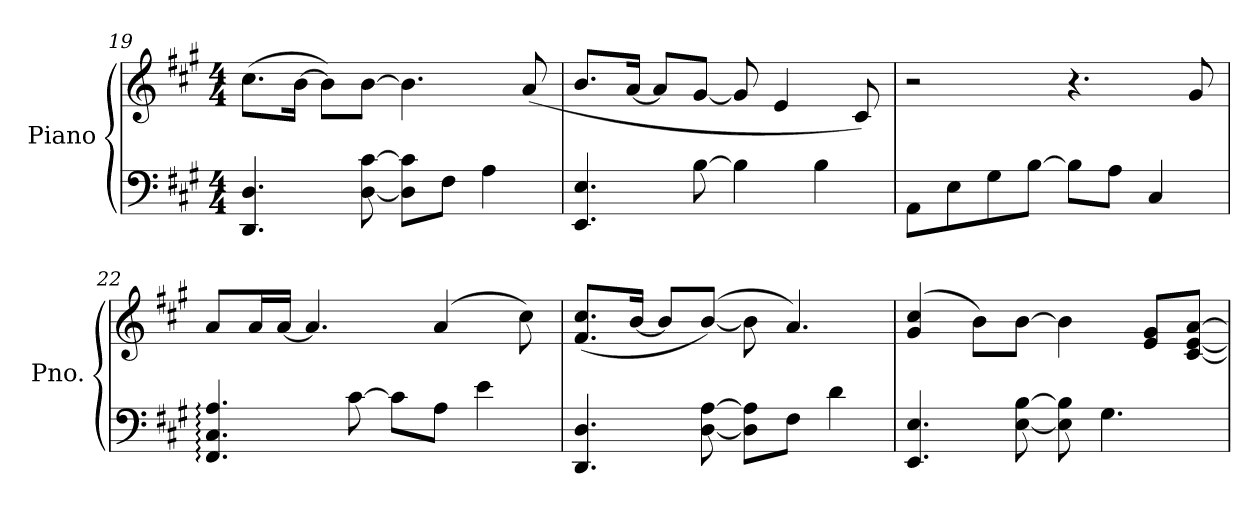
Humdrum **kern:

**kern	**kern
*part1	*part1
*staff2	*staff1
*I"Piano	*
*I'Pno.	*
*clefF4	*clefG2
*k[f#c#g#]	*k[f#c#g#]
*M4/4	*M4/4
=19	=19
4.DD/ 4.D/	(8.cc#\L
.	[16b\Jk
.	8b\L])
[8D\ [8c#\	[8b\J
8D\] 8c#\]L	4.b\]
8F#\J	.
4A\	.
.	(8a/
=20	=20
4.EE/ 4.E/	8.b/L
.	[16a/Jk
.	8a/L]
[8B\	[8g#/J
4B\]	8g#/]
.	4e/
4B\	.
.	8c#/)
!!LO:LB:g=z
=21	=21
8AA\L	2r
8E\	.
8G#\	.
[8B\J	.
8B\L]	4.r
8A\J	.
4C#/	.
.	8g#/
=22	=22
4.FF#/: 4.C#/: 4.A/:	8a/L
.	16a/L
.	[16a/JJ
.	4.a/]
[8c#\	.
8c#\L]	.
8A\J	(4a/
4e\	.
.	8cc#\)
=23	=23
4.DD/ 4.D/	(8.f#/ 8.cc#/L
.	[16b/Jk
.	8b/L]
[8D\ [8A\	([8b/J)
8D\] 8A\]L	8b\]
8F#\J	4.a/)
4d\	.
=24	=24
4.EE/ 4.E/	(4g#/ 4cc#/
.	8b\L)
[8E\ [8B\	[8b\J
8E\] 8B\]	4b\]
4.G#\	.
.	8e/ 8g#/L
.	[8c#/ [8e/ [8a/J
=	=
*-	*-
